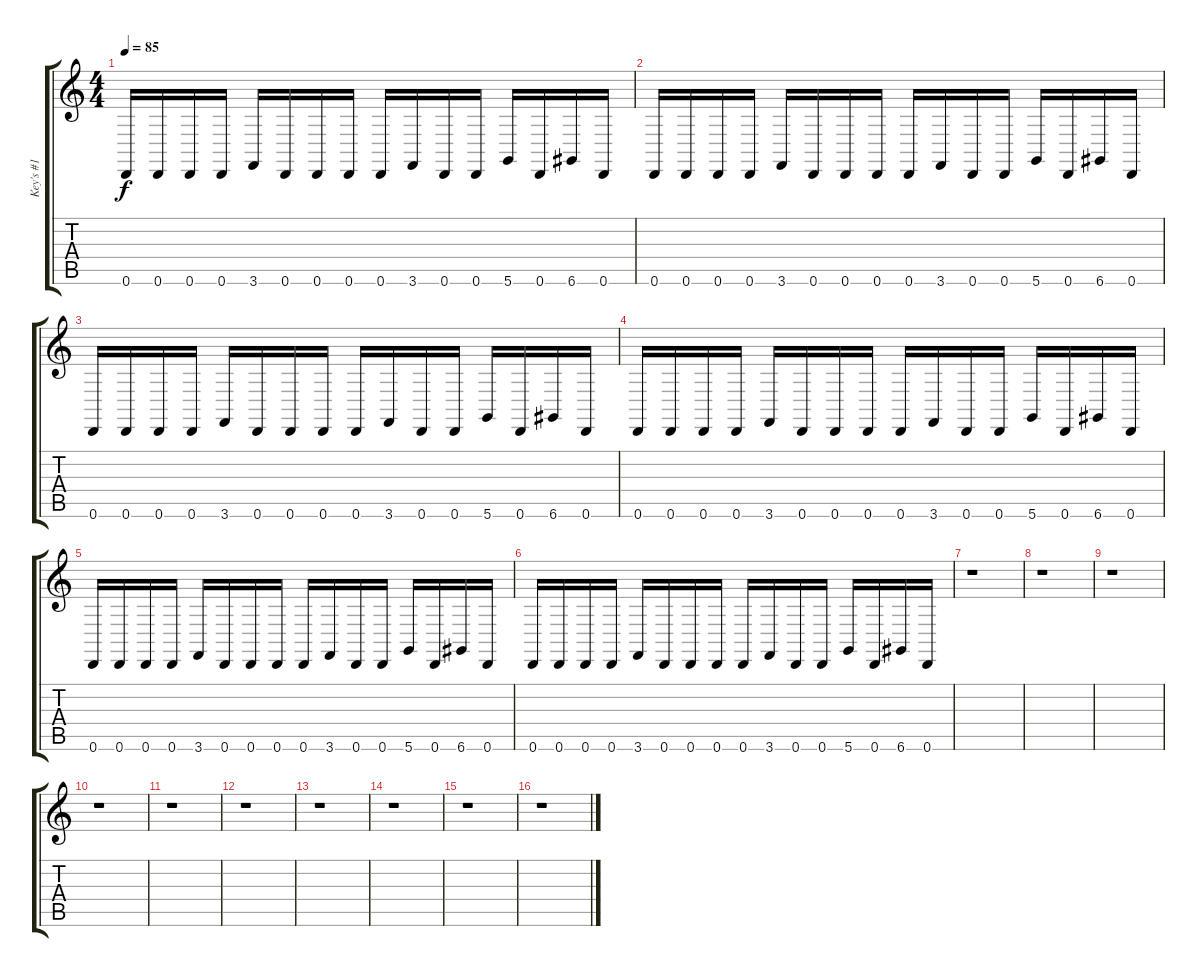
\track ("Key's #1" "Key's #1") {instrument synthbrass2}
\staff {score tabs}
\tuning (E4 B3 G3 D3 A2 D2) {hide}
\ts (4 4)
\tempo 85
\clef g2
\ks c
0.6.16{dy f instrument synthbrass2} 0.6.16 0.6.16 0.6.16 3.6.16 0.6.16 0.6.16 0.6.16 0.6.16 3.6.16 0.6.16 0.6.16 5.6.16 0.6.16 6.6.16 0.6.16 |
0.6.16 0.6.16 0.6.16 0.6.16 3.6.16 0.6.16 0.6.16 0.6.16 0.6.16 3.6.16 0.6.16 0.6.16 5.6.16 0.6.16 6.6.16 0.6.16 |
0.6.16 0.6.16 0.6.16 0.6.16 3.6.16 0.6.16 0.6.16 0.6.16 0.6.16 3.6.16 0.6.16 0.6.16 5.6.16 0.6.16 6.6.16 0.6.16 |
0.6.16 0.6.16 0.6.16 0.6.16 3.6.16 0.6.16 0.6.16 0.6.16 0.6.16 3.6.16 0.6.16 0.6.16 5.6.16 0.6.16 6.6.16 0.6.16 |
0.6.16 0.6.16 0.6.16 0.6.16 3.6.16 0.6.16 0.6.16 0.6.16 0.6.16 3.6.16 0.6.16 0.6.16 5.6.16 0.6.16 6.6.16 0.6.16 |
0.6.16 0.6.16 0.6.16 0.6.16 3.6.16 0.6.16 0.6.16 0.6.16 0.6.16 3.6.16 0.6.16 0.6.16 5.6.16 0.6.16 6.6.16 0.6.16 |
r.1 |
r.1 |
r.1 |
r.1 |
r.1 |
r.1 |
r.1 |
r.1 |
r.1 |
r.1
